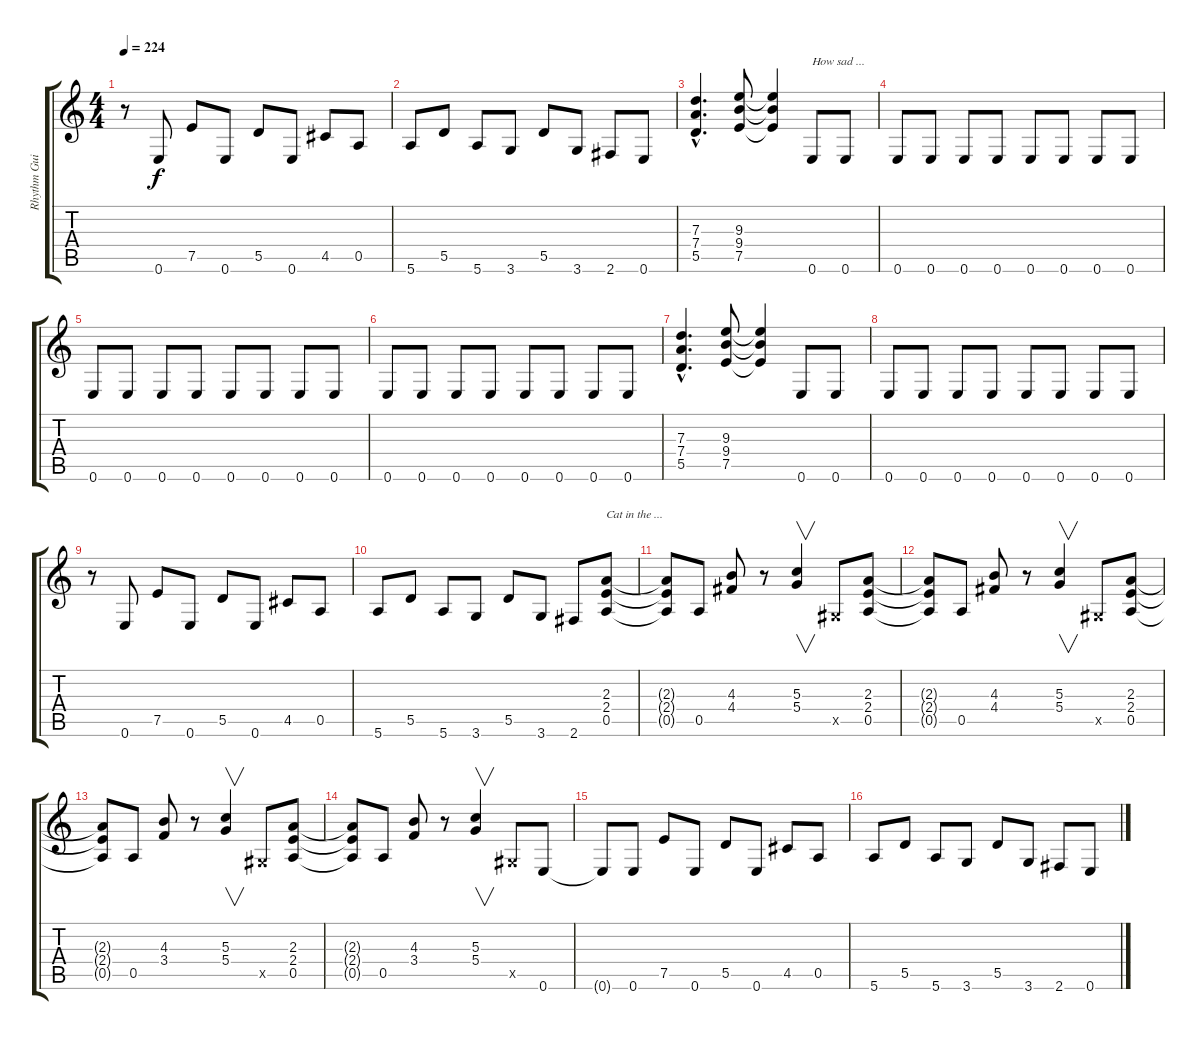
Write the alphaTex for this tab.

\track ("Rhythm Guitar" "Rhythm Gui") {instrument distortionguitar}
\staff {score tabs}
\tuning (E4 B3 G3 D3 A2 E2) {hide}
\ts (4 4)
\tempo 224
\clef g2
\ks c
r.8{dy f} 0.6.8 7.5.8 0.6.8 5.5.8 0.6.8 4.5.8 0.5.8 |
5.6.8 5.5.8 5.6.8 3.6.8 5.5.8 3.6.8 2.6.8 0.6.8 |
(7.3{hac} 7.4{hac} 5.5{hac}).4{d} (9.3 9.4 7.5).8 (9.3{t} 9.4{t} 7.5{t}).4 0.6.8{txt "How sad ..."} 0.6.8 |
0.6.8 0.6.8 0.6.8 0.6.8 0.6.8 0.6.8 0.6.8 0.6.8 |
0.6.8 0.6.8 0.6.8 0.6.8 0.6.8 0.6.8 0.6.8 0.6.8 |
0.6.8 0.6.8 0.6.8 0.6.8 0.6.8 0.6.8 0.6.8 0.6.8 |
(7.3{hac} 7.4{hac} 5.5{hac}).4{d} (9.3 9.4 7.5).8 (9.3{t} 9.4{t} 7.5{t}).4 0.6.8 0.6.8 |
0.6.8 0.6.8 0.6.8 0.6.8 0.6.8 0.6.8 0.6.8 0.6.8 |
r.8 0.6.8 7.5.8 0.6.8 5.5.8 0.6.8 4.5.8 0.5.8 |
5.6.8 5.5.8 5.6.8 3.6.8 5.5.8 3.6.8 2.6.8 (2.3 2.4 0.5).8{txt "Cat in the ..."} |
(2.3{t} 2.4{t} 0.5{t}).8 0.5.8 (4.3 4.4).8 r.8 (5.3 5.4).4{v} -1.5{x}.8 (2.3 2.4 0.5).8 |
(2.3{t} 2.4{t} 0.5{t}).8 0.5.8 (4.3 4.4).8 r.8 (5.3 5.4).4{v} -1.5{x}.8 (2.3 2.4 0.5).8 |
(2.3{t} 2.4{t} 0.5{t}).8 0.5.8 (4.3 3.4).8 r.8 (5.3 5.4).4{v} -1.5{x}.8 (2.3 2.4 0.5).8 |
(2.3{t} 2.4{t} 0.5{t}).8 0.5.8 (4.3 3.4).8 r.8 (5.3 5.4).4{v} -1.5{x}.8 0.6.8 |
0.6{t}.8 0.6.8 7.5.8 0.6.8 5.5.8 0.6.8 4.5.8 0.5.8 |
5.6.8 5.5.8 5.6.8 3.6.8 5.5.8 3.6.8 2.6.8 0.6.8
